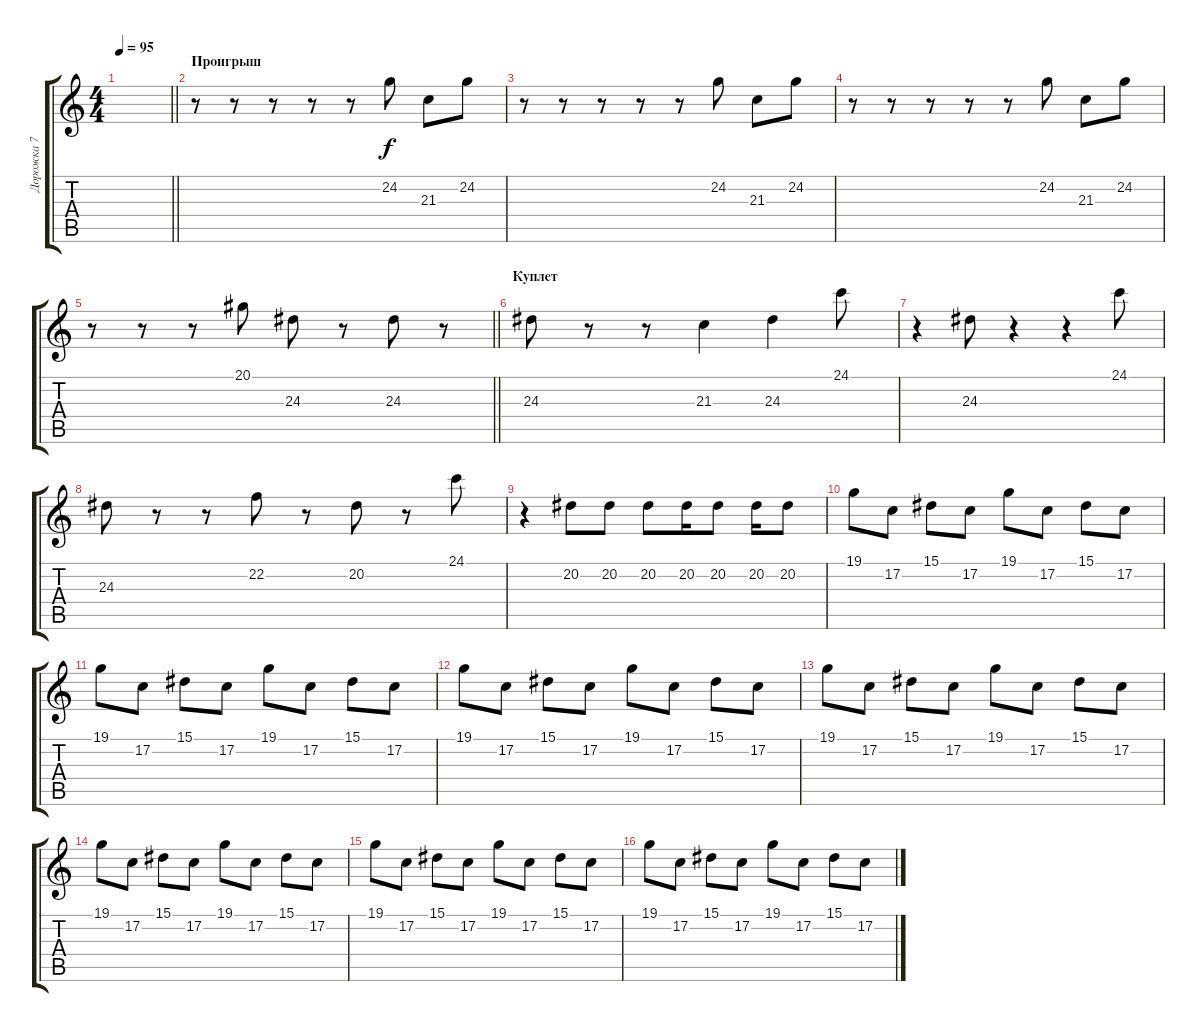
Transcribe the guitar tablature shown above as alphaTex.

\track ("Дорожка 7" "Дорожка 7") {instrument electricgrandpiano}
\staff {score tabs}
\tuning (C4 G3 Eb3 Bb2 F2 C2) {hide}
\ts (4 4)
\tempo 95
\clef g2
\barLineRight lightlight
\ks c
|
\section ("" "Проигрыш ")
r.8{volume 9 instrument pad1newage} r.8 r.8 r.8 r.8 24.2.8 21.3.8 24.2.8 |
r.8 r.8 r.8 r.8 r.8 24.2.8 21.3.8 24.2.8 |
r.8 r.8 r.8 r.8 r.8 24.2.8 21.3.8 24.2.8 |
\barLineRight lightlight
r.8 r.8 r.8 20.1.8 24.3.8 r.8 24.3.8 r.8 |
\section ("" "Куплет")
24.3.8 r.8 r.8 21.3.4 24.3.4 24.1.8 |
r.4 24.3.8 r.4 r.4 24.1.8 |
24.3.8 r.8 r.8 22.2.8 r.8 20.2.8 r.8 24.1.8 |
r.4 20.2.8 20.2.8 20.2.8 20.2.16 20.2.8 20.2.16 20.2.8 |
19.1.8{volume 6 instrument electricgrandpiano} 17.2.8 15.1.8 17.2.8 19.1.8 17.2.8 15.1.8 17.2.8 |
19.1.8 17.2.8 15.1.8 17.2.8 19.1.8 17.2.8 15.1.8 17.2.8 |
19.1.8 17.2.8 15.1.8 17.2.8 19.1.8 17.2.8 15.1.8 17.2.8 |
19.1.8 17.2.8 15.1.8 17.2.8 19.1.8 17.2.8 15.1.8 17.2.8 |
19.1.8 17.2.8 15.1.8 17.2.8 19.1.8 17.2.8 15.1.8 17.2.8 |
19.1.8 17.2.8 15.1.8 17.2.8 19.1.8 17.2.8 15.1.8 17.2.8 |
19.1.8 17.2.8 15.1.8 17.2.8 19.1.8 17.2.8 15.1.8 17.2.8
